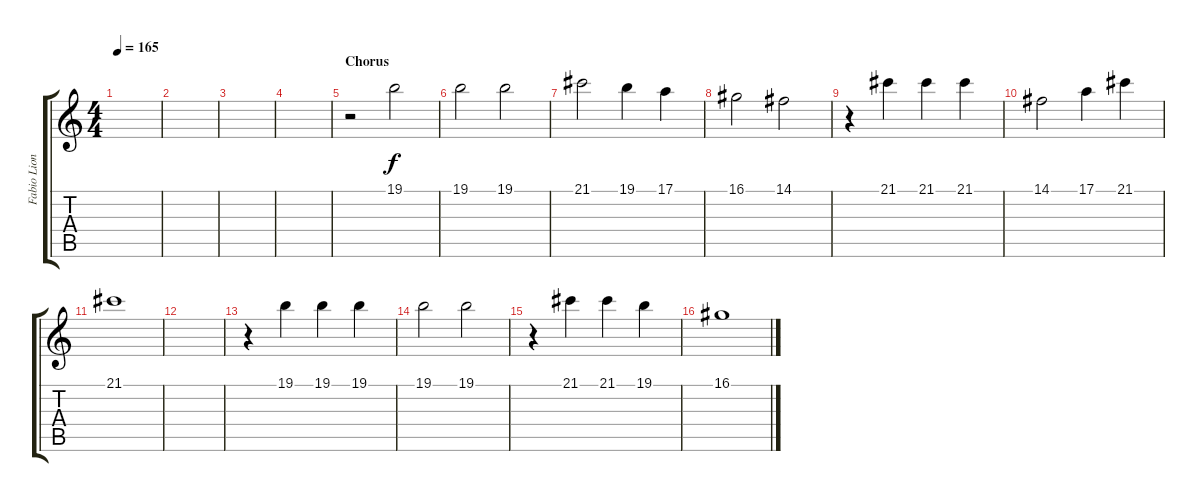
\track ("Fabio Lione (Bck vocals)" "Fabio Lion") {instrument lead6voice}
\staff {score tabs}
\tuning (E4 B3 G3 D3 A2 E2) {hide}
\ts (4 4)
\tempo 165
\clef g2
\ks c
|
|
|
|
\section ("" "Chorus")
r.2 19.1.2 |
19.1.2 19.1.2 |
21.1.2 19.1.4 17.1.4 |
16.1.2 14.1.2 |
r.4 21.1.4 21.1.4 21.1.4 |
14.1.2 17.1.4 21.1.4 |
21.1.1 |
|
r.4 19.1.4 19.1.4 19.1.4 |
19.1.2 19.1.2 |
r.4 21.1.4 21.1.4 19.1.4 |
16.1.1
